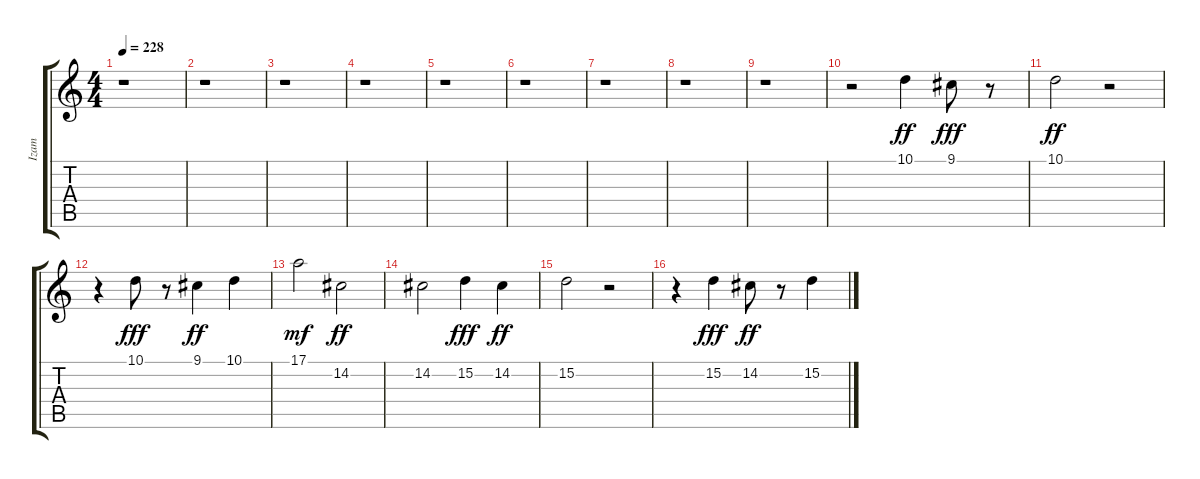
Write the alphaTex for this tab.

\track ("Izam" "Izam") {instrument oboe}
\staff {score tabs}
\tuning (E4 B3 G3 D3 A2 E2) {hide}
\ts (4 4)
\tempo 228
\clef g2
\ks c
r.1{dy f} |
r.1 |
r.1 |
r.1 |
r.1 |
r.1 |
r.1 |
r.1 |
r.1 |
r.2 10.1.4{dy ff} 9.1.8{dy fff} r.8 |
10.1.2{dy ff} r.2 |
r.4 10.1.8{dy fff} r.8 9.1.4{dy ff} 10.1.4 |
17.1.2{dy mf instrument clarinet} 14.2.2{dy ff instrument oboe} |
14.2.2 15.2.4{dy fff} 14.2.4{dy ff} |
15.2.2 r.2 |
r.4 15.2.4{dy fff} 14.2.8{dy ff} r.8 15.2.4
